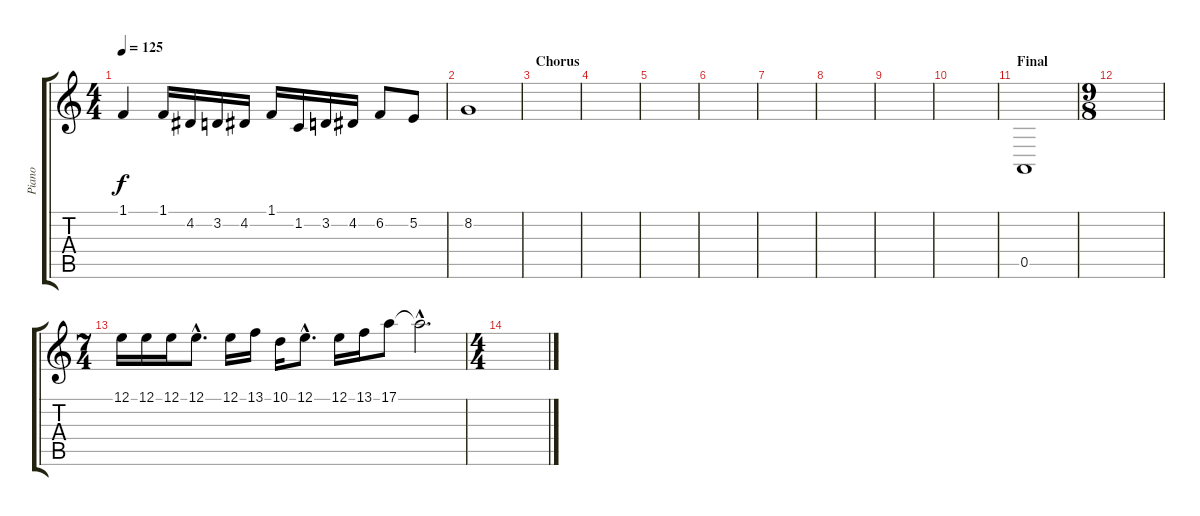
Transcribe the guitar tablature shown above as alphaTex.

\track ("Piano" "Piano") {instrument acousticgrandpiano}
\staff {score tabs}
\tuning (E4 B3 G3 D3 A2 E2) {hide}
\ts (4 4)
\tempo 125
\clef g2
\ks c
1.1.4{dy f volume 13 balance 8 instrument acousticgrandpiano} 1.1.16 4.2.16 3.2.16 4.2.16 1.1.16 1.2.16 3.2.16 4.2.16 6.2.8 5.2.8 |
8.2.1 |
\section ("" "Chorus")
|
|
|
|
|
|
|
|
\section ("" "Final")
0.5.1 |
\ts (9 8)
|
\ts (7 4)
12.1.16{balance 16} 12.1.16 12.1.16 12.1{hac}.8{d} 12.1.16 13.1.16 10.1.16 12.1{hac}.8{d} 12.1.16 13.1.16 17.1.8 17.1{hac t}.2{d} |
\ts (4 4)
